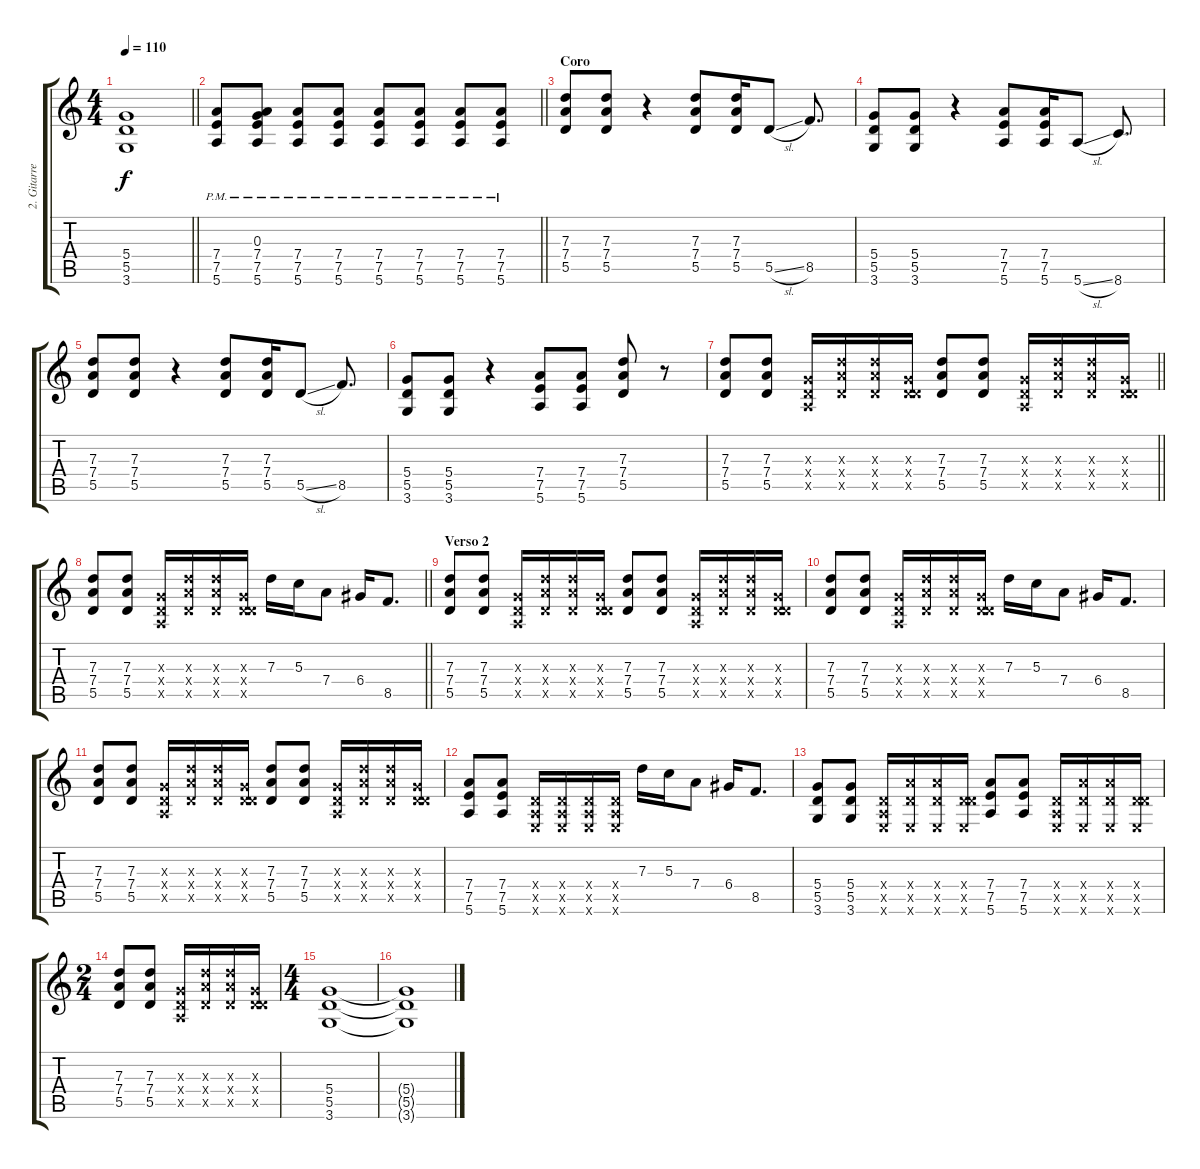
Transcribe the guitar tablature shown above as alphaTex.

\track ("2. Gitarre" "2. Gitarre") {instrument distortionguitar}
\staff {score tabs}
\tuning (E4 B3 G3 D3 A2 E2) {hide}
\ts (4 4)
\tempo 110
\clef g2
\barLineRight lightlight
\ks c
(5.4{t} 5.5{t} 3.6{t}).1{dy f} |
\section ("" "")
\barLineRight lightlight
(7.4 7.5 5.6{pm}).8{volume 14} (0.3 7.4 7.5 5.6{pm}).8 (7.4 7.5 5.6{pm}).8 (7.4 7.5 5.6{pm}).8 (7.4 7.5 5.6{pm}).8 (7.4 7.5 5.6{pm}).8 (7.4 7.5 5.6{pm}).8 (7.4 7.5 5.6{pm}).8 |
\section ("" "Coro")
(7.3 7.4 5.5).8 (7.3 7.4 5.5).8 r.4 (7.3 7.4 5.5).8 (7.3 7.4 5.5).16 5.5{sl}.8 8.5.8{d} |
(5.4 5.5 3.6).8 (5.4 5.5 3.6).8 r.4 (7.4 7.5 5.6).8 (7.4 7.5 5.6).16 5.6{sl}.8 8.6.8{d} |
(7.3 7.4 5.5).8 (7.3 7.4 5.5).8 r.4 (7.3 7.4 5.5).8 (7.3 7.4 5.5).16 5.5{sl}.8 8.5.8{d} |
(5.4 5.5 3.6).8 (5.4 5.5 3.6).8 r.4 (7.4 7.5 5.6).8 (7.4 7.5 5.6).8 (7.3 7.4 5.5).8 r.8 |
\barLineRight lightlight
(7.3 7.4 5.5).8 (7.3 7.4 5.5).8 (0.3{x} 0.4{x} 0.5{x}).16 (7.3{x} 7.4{x} 5.5{x}).16 (7.3{x} 7.4{x} 5.5{x}).16 (0.3{x} 0.4{x} 5.5{x}).16 (7.3 7.4 5.5).8 (7.3 7.4 5.5).8 (0.3{x} 0.4{x} 0.5{x}).16 (7.3{x} 7.4{x} 5.5{x}).16 (7.3{x} 7.4{x} 5.5{x}).16 (0.3{x} 0.4{x} 5.5{x}).16 |
\section ("" "")
\barLineRight lightlight
(7.3 7.4 5.5).8 (7.3 7.4 5.5).8 (0.3{x} 0.4{x} 0.5{x}).16 (7.3{x} 7.4{x} 5.5{x}).16 (7.3{x} 7.4{x} 5.5{x}).16 (0.3{x} 0.4{x} 5.5{x}).16 7.3.16 5.3.16 7.4.8 6.4.16 8.5.8{d} |
\section ("" "Verso 2")
(7.3 7.4 5.5).8 (7.3 7.4 5.5).8 (0.3{x} 0.4{x} 0.5{x}).16 (7.3{x} 7.4{x} 5.5{x}).16 (7.3{x} 7.4{x} 5.5{x}).16 (0.3{x} 0.4{x} 5.5{x}).16 (7.3 7.4 5.5).8 (7.3 7.4 5.5).8 (0.3{x} 0.4{x} 0.5{x}).16 (7.3{x} 7.4{x} 5.5{x}).16 (7.3{x} 7.4{x} 5.5{x}).16 (0.3{x} 0.4{x} 5.5{x}).16 |
(7.3 7.4 5.5).8 (7.3 7.4 5.5).8 (0.3{x} 0.4{x} 0.5{x}).16 (7.3{x} 7.4{x} 5.5{x}).16 (7.3{x} 7.4{x} 5.5{x}).16 (0.3{x} 0.4{x} 5.5{x}).16 7.3.16 5.3.16 7.4.8 6.4.16 8.5.8{d} |
(7.3 7.4 5.5).8 (7.3 7.4 5.5).8 (0.3{x} 0.4{x} 0.5{x}).16 (7.3{x} 7.4{x} 5.5{x}).16 (7.3{x} 7.4{x} 5.5{x}).16 (0.3{x} 0.4{x} 5.5{x}).16 (7.3 7.4 5.5).8 (7.3 7.4 5.5).8 (0.3{x} 0.4{x} 0.5{x}).16 (7.3{x} 7.4{x} 5.5{x}).16 (7.3{x} 7.4{x} 5.5{x}).16 (0.3{x} 0.4{x} 5.5{x}).16 |
(7.4 7.5 5.6).8 (7.4 7.5 5.6).8 (0.4{x} 0.5{x} 0.6{x}).16 (0.4{x} 0.5{x} 0.6{x}).16 (0.4{x} 0.5{x} 0.6{x}).16 (0.4{x} 0.5{x} 0.6{x}).16 7.3.16 5.3.16 7.4.8 6.4.16 8.5.8{d} |
(5.4 5.5 3.6).8 (5.4 5.5 3.6).8 (0.4{x} 0.5{x} 0.6{x}).16 (7.4{x} 5.5{x} 0.6{x}).16 (7.4{x} 5.5{x} 0.6{x}).16 (0.4{x} 5.5{x} 0.6{x}).16 (7.4 7.5 5.6).8 (7.4 7.5 5.6).8 (0.4{x} 0.5{x} 0.6{x}).16 (7.4{x} 5.5{x} 0.6{x}).16 (7.4{x} 5.5{x} 0.6{x}).16 (0.4{x} 5.5{x} 0.6{x}).16 |
\ts (2 4)
(7.3 7.4 5.5).8 (7.3 7.4 5.5).8 (0.3{x} 0.4{x} 0.5{x}).16 (7.3{x} 7.4{x} 5.5{x}).16 (7.3{x} 7.4{x} 5.5{x}).16 (0.3{x} 0.4{x} 5.5{x}).16 |
\ts (4 4)
(5.4 5.5 3.6).1{volume 4} |
(5.4{t} 5.5{t} 3.6{t}).1
